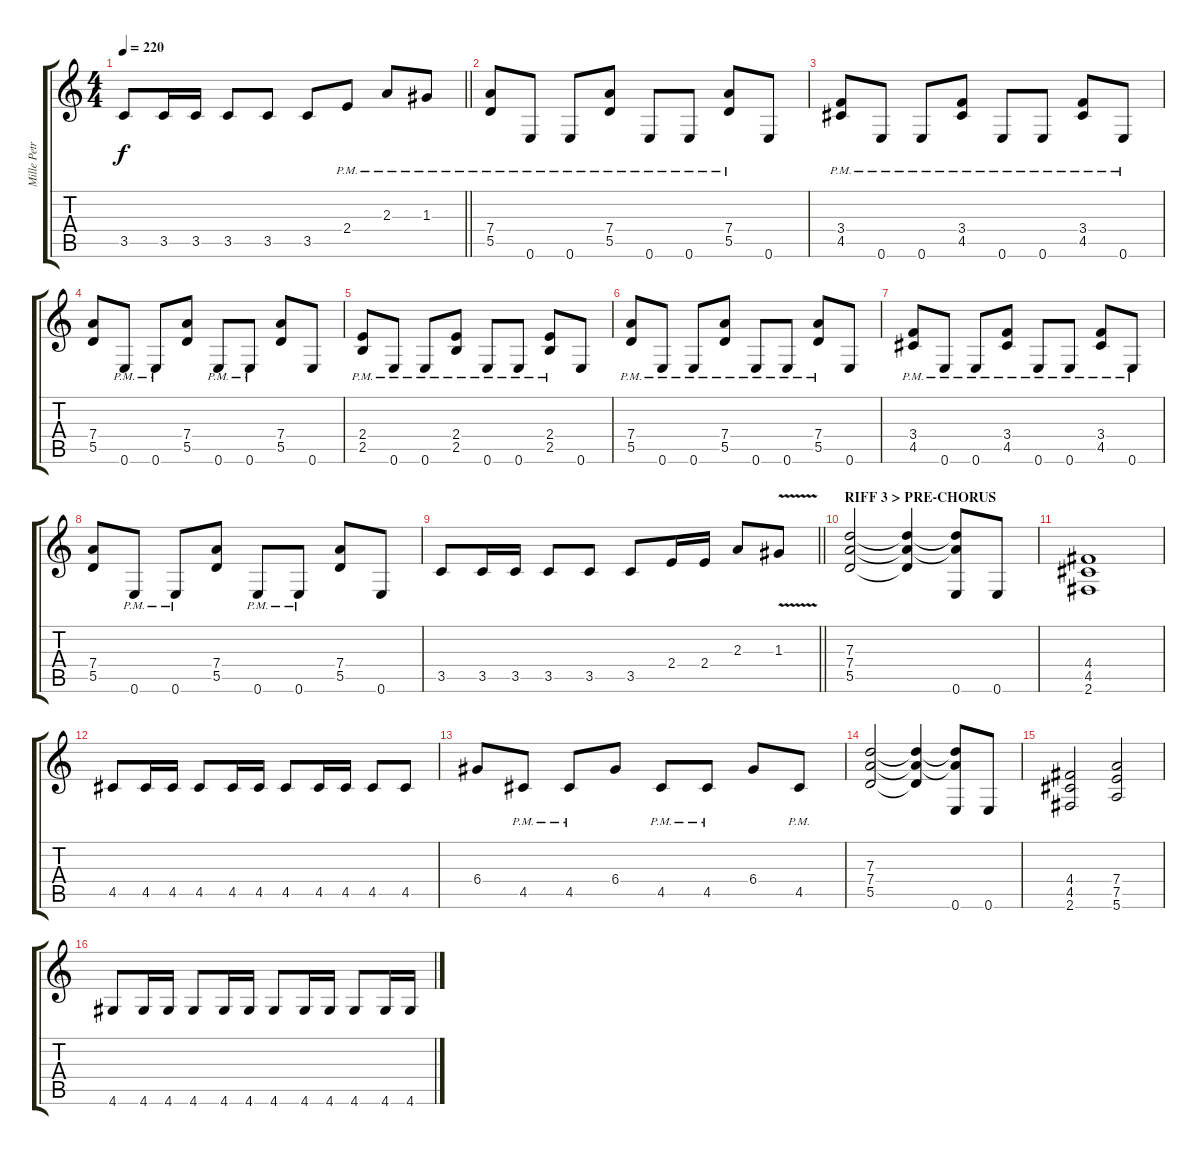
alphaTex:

\track ("Mille Petrozza" "Mille Petr") {instrument distortionguitar}
\staff {score tabs}
\tuning (E4 B3 G3 D3 A2 E2) {hide}
\ts (4 4)
\tempo 220
\clef g2
\barLineRight lightlight
\ks c
3.5.8{dy f} 3.5.16 3.5.16 3.5.8 3.5.8 3.5.8 2.4{pm}.8 2.3{pm}.8 1.3{pm}.8 |
(7.4{pm} 5.5).8 0.6{pm}.8 0.6{pm}.8 (7.4{pm} 5.5).8 0.6{pm}.8 0.6{pm}.8 (7.4{pm} 5.5).8 0.6.8 |
(3.4{pm} 4.5).8 0.6{pm}.8 0.6{pm}.8 (3.4{pm} 4.5).8 0.6{pm}.8 0.6{pm}.8 (3.4{pm} 4.5).8 0.6{pm}.8 |
(7.4 5.5).8 0.6{pm}.8 0.6{pm}.8 (7.4 5.5).8 0.6{pm}.8 0.6{pm}.8 (7.4 5.5).8 0.6.8 |
(2.4{pm} 2.5).8 0.6{pm}.8 0.6{pm}.8 (2.4{pm} 2.5).8 0.6{pm}.8 0.6{pm}.8 (2.4{pm} 2.5).8 0.6.8 |
(7.4{pm} 5.5).8 0.6{pm}.8 0.6{pm}.8 (7.4{pm} 5.5).8 0.6{pm}.8 0.6{pm}.8 (7.4{pm} 5.5).8 0.6.8 |
(3.4{pm} 4.5).8 0.6{pm}.8 0.6{pm}.8 (3.4{pm} 4.5).8 0.6{pm}.8 0.6{pm}.8 (3.4{pm} 4.5).8 0.6{pm}.8 |
(7.4 5.5).8 0.6{pm}.8 0.6{pm}.8 (7.4 5.5).8 0.6{pm}.8 0.6{pm}.8 (7.4 5.5).8 0.6.8 |
\barLineRight lightlight
3.5.8 3.5.16 3.5.16 3.5.8 3.5.8 3.5.8 2.4.16 2.4.16 2.3.8 1.3{v}.8 |
\section ("" "RIFF 3 > PRE-CHORUS")
(7.3 7.4 5.5).2 (7.3{t} 7.4{t} 5.5{t}).4 (7.3{t} 7.4{t} 0.6).8 0.6.8 |
(4.4 4.5 2.6).1 |
4.5.8 4.5.16 4.5.16 4.5.8 4.5.16 4.5.16 4.5.8 4.5.16 4.5.16 4.5.8 4.5.8 |
6.4.8 4.5{pm}.8 4.5{pm}.8 6.4.8 4.5{pm}.8 4.5{pm}.8 6.4.8 4.5{pm}.8 |
(7.3 7.4 5.5).2 (7.3{t} 7.4{t} 5.5{t}).4 (7.3{t} 7.4{t} 0.6).8 0.6.8 |
(4.4 4.5 2.6).2 (7.4 7.5 5.6).2 |
4.6.8 4.6.16 4.6.16 4.6.8 4.6.16 4.6.16 4.6.8 4.6.16 4.6.16 4.6.8 4.6.16 4.6.16
